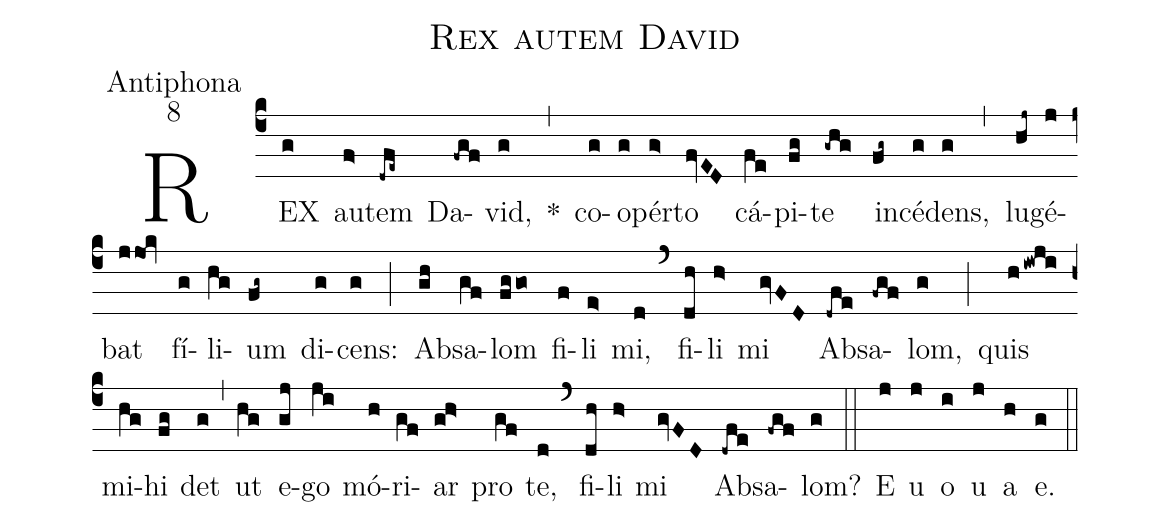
name:Rex autem David;
office-part:Antiphona;
mode:8;
%%
(c4)REX(g) au(f>)tem(-dfe~) Da(-fgf)vid,(g) *(,) co(g)o(g)pér(g>)to(fvED) cá(fe)pi(fg)te(-ghg) in(fg~)cé(g)dens,(g) (,) lu(hj~)gé(j)bat(jjok) fí(g)li(hg)um(fg~) di(g)cens:(g) (;) Ab(gh)sa(gf)lom(fggo) fi(f)li(e>) mi,(d) (`) fi(dh)li(h>) mi(gvFD) Ab(-dfe)sa(-fgf)lom,(g) (;) quis(hiwji) mi(hg)hi(fg) det(g) (,) ut(hg) e(gj)go(ji) mó(h)ri(gf)ar(gh>) pro(gf) te,(d) (`) fi(dh)li(h>) mi(gvFD) Ab(-dfe)sa(-fgf)lom?(g) (::) E(j) u(j) o(i) u(j) a(h) e.(g) (::)
